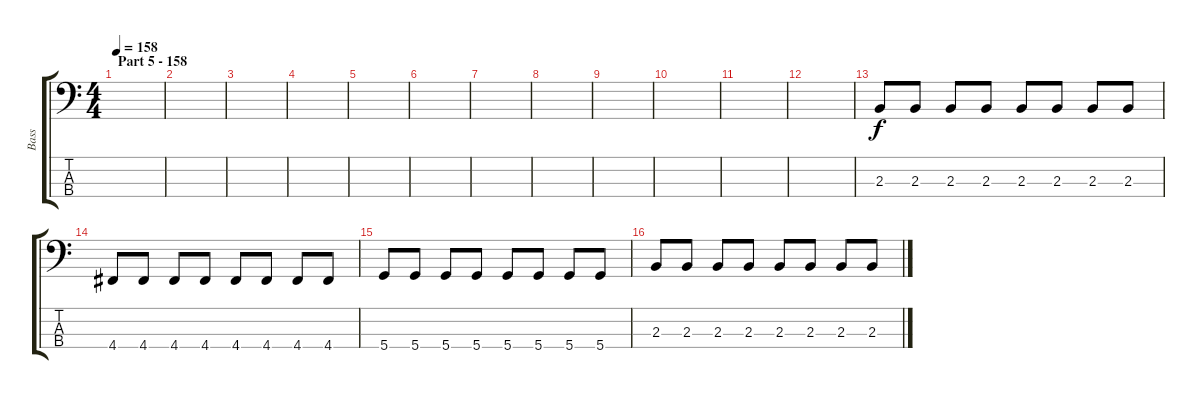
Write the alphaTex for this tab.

\track ("Bass" "Bass") {instrument electricbassfinger}
\staff {score tabs}
\tuning (G2 D2 A1 D1) {hide}
\ts (4 4)
\section ("" "Part 5 - 158")
\tempo 158
\clef f4
\ks c
|
|
|
|
|
|
|
|
|
|
|
|
2.3.8 2.3.8 2.3.8 2.3.8 2.3.8 2.3.8 2.3.8 2.3.8 |
4.4.8 4.4.8 4.4.8 4.4.8 4.4.8 4.4.8 4.4.8 4.4.8 |
5.4.8 5.4.8 5.4.8 5.4.8 5.4.8 5.4.8 5.4.8 5.4.8 |
2.3.8 2.3.8 2.3.8 2.3.8 2.3.8 2.3.8 2.3.8 2.3.8
